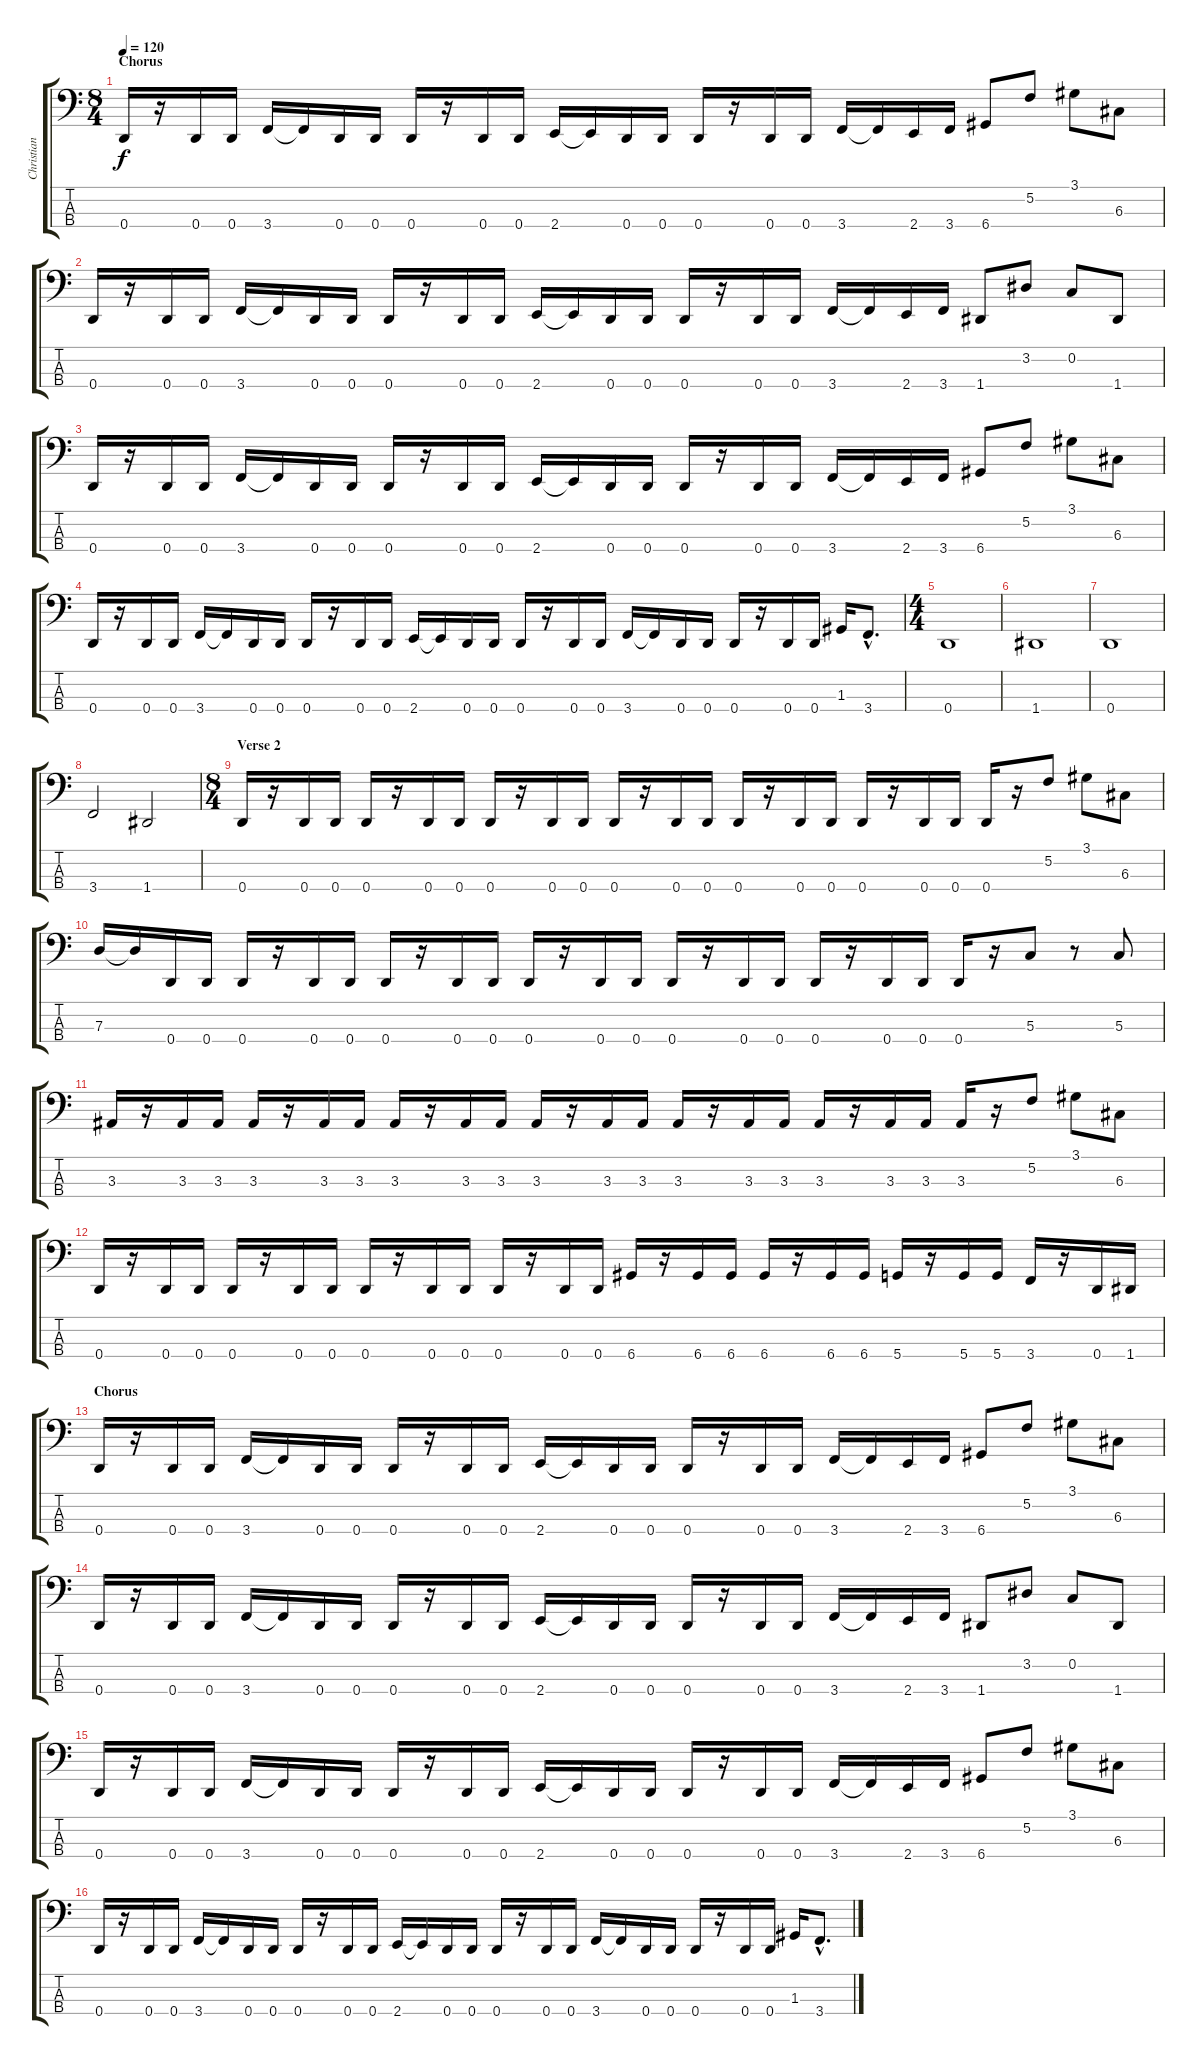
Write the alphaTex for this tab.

\track ("Christian Giesler" "Christian ") {instrument electricbassfinger}
\staff {score tabs}
\tuning (F2 C2 G1 D1) {hide}
\ts (8 4)
\section ("" "Chorus")
\tempo 120
\clef f4
\ks c
0.4.16{dy f} r.16 0.4.16 0.4.16 3.4.16 3.4{t}.16 0.4.16 0.4.16 0.4.16 r.16 0.4.16 0.4.16 2.4.16 2.4{t}.16 0.4.16 0.4.16 0.4.16 r.16 0.4.16 0.4.16 3.4.16 3.4{t}.16 2.4.16 3.4.16 6.4.8 5.2.8 3.1.8 6.3.8 |
0.4.16 r.16 0.4.16 0.4.16 3.4.16 3.4{t}.16 0.4.16 0.4.16 0.4.16 r.16 0.4.16 0.4.16 2.4.16 2.4{t}.16 0.4.16 0.4.16 0.4.16 r.16 0.4.16 0.4.16 3.4.16 3.4{t}.16 2.4.16 3.4.16 1.4.8 3.2.8 0.2.8 1.4.8 |
0.4.16 r.16 0.4.16 0.4.16 3.4.16 3.4{t}.16 0.4.16 0.4.16 0.4.16 r.16 0.4.16 0.4.16 2.4.16 2.4{t}.16 0.4.16 0.4.16 0.4.16 r.16 0.4.16 0.4.16 3.4.16 3.4{t}.16 2.4.16 3.4.16 6.4.8 5.2.8 3.1.8 6.3.8 |
0.4.16 r.16 0.4.16 0.4.16 3.4.16 3.4{t}.16 0.4.16 0.4.16 0.4.16 r.16 0.4.16 0.4.16 2.4.16 2.4{t}.16 0.4.16 0.4.16 0.4.16 r.16 0.4.16 0.4.16 3.4.16 3.4{t}.16 0.4.16 0.4.16 0.4.16 r.16 0.4.16 0.4.16 1.3.16 3.4{hac}.8{d} |
\ts (4 4)
0.4.1 |
1.4.1 |
0.4.1 |
3.4.2 1.4.2 |
\ts (8 4)
\section ("" "Verse 2")
0.4.16 r.16 0.4.16 0.4.16 0.4.16 r.16 0.4.16 0.4.16 0.4.16 r.16 0.4.16 0.4.16 0.4.16 r.16 0.4.16 0.4.16 0.4.16 r.16 0.4.16 0.4.16 0.4.16 r.16 0.4.16 0.4.16 0.4.16 r.16 5.2.8 3.1.8 6.3.8 |
7.3.16 7.3{t}.16 0.4.16 0.4.16 0.4.16 r.16 0.4.16 0.4.16 0.4.16 r.16 0.4.16 0.4.16 0.4.16 r.16 0.4.16 0.4.16 0.4.16 r.16 0.4.16 0.4.16 0.4.16 r.16 0.4.16 0.4.16 0.4.16 r.16 5.3.8 r.8 5.3.8 |
3.3.16 r.16 3.3.16 3.3.16 3.3.16 r.16 3.3.16 3.3.16 3.3.16 r.16 3.3.16 3.3.16 3.3.16 r.16 3.3.16 3.3.16 3.3.16 r.16 3.3.16 3.3.16 3.3.16 r.16 3.3.16 3.3.16 3.3.16 r.16 5.2.8 3.1.8 6.3.8 |
0.4.16 r.16 0.4.16 0.4.16 0.4.16 r.16 0.4.16 0.4.16 0.4.16 r.16 0.4.16 0.4.16 0.4.16 r.16 0.4.16 0.4.16 6.4.16 r.16 6.4.16 6.4.16 6.4.16 r.16 6.4.16 6.4.16 5.4.16 r.16 5.4.16 5.4.16 3.4.16 r.16 0.4.16 1.4.16 |
\section ("" "Chorus")
0.4.16 r.16 0.4.16 0.4.16 3.4.16 3.4{t}.16 0.4.16 0.4.16 0.4.16 r.16 0.4.16 0.4.16 2.4.16 2.4{t}.16 0.4.16 0.4.16 0.4.16 r.16 0.4.16 0.4.16 3.4.16 3.4{t}.16 2.4.16 3.4.16 6.4.8 5.2.8 3.1.8 6.3.8 |
0.4.16 r.16 0.4.16 0.4.16 3.4.16 3.4{t}.16 0.4.16 0.4.16 0.4.16 r.16 0.4.16 0.4.16 2.4.16 2.4{t}.16 0.4.16 0.4.16 0.4.16 r.16 0.4.16 0.4.16 3.4.16 3.4{t}.16 2.4.16 3.4.16 1.4.8 3.2.8 0.2.8 1.4.8 |
0.4.16 r.16 0.4.16 0.4.16 3.4.16 3.4{t}.16 0.4.16 0.4.16 0.4.16 r.16 0.4.16 0.4.16 2.4.16 2.4{t}.16 0.4.16 0.4.16 0.4.16 r.16 0.4.16 0.4.16 3.4.16 3.4{t}.16 2.4.16 3.4.16 6.4.8 5.2.8 3.1.8 6.3.8 |
0.4.16 r.16 0.4.16 0.4.16 3.4.16 3.4{t}.16 0.4.16 0.4.16 0.4.16 r.16 0.4.16 0.4.16 2.4.16 2.4{t}.16 0.4.16 0.4.16 0.4.16 r.16 0.4.16 0.4.16 3.4.16 3.4{t}.16 0.4.16 0.4.16 0.4.16 r.16 0.4.16 0.4.16 1.3.16 3.4{hac}.8{d}
